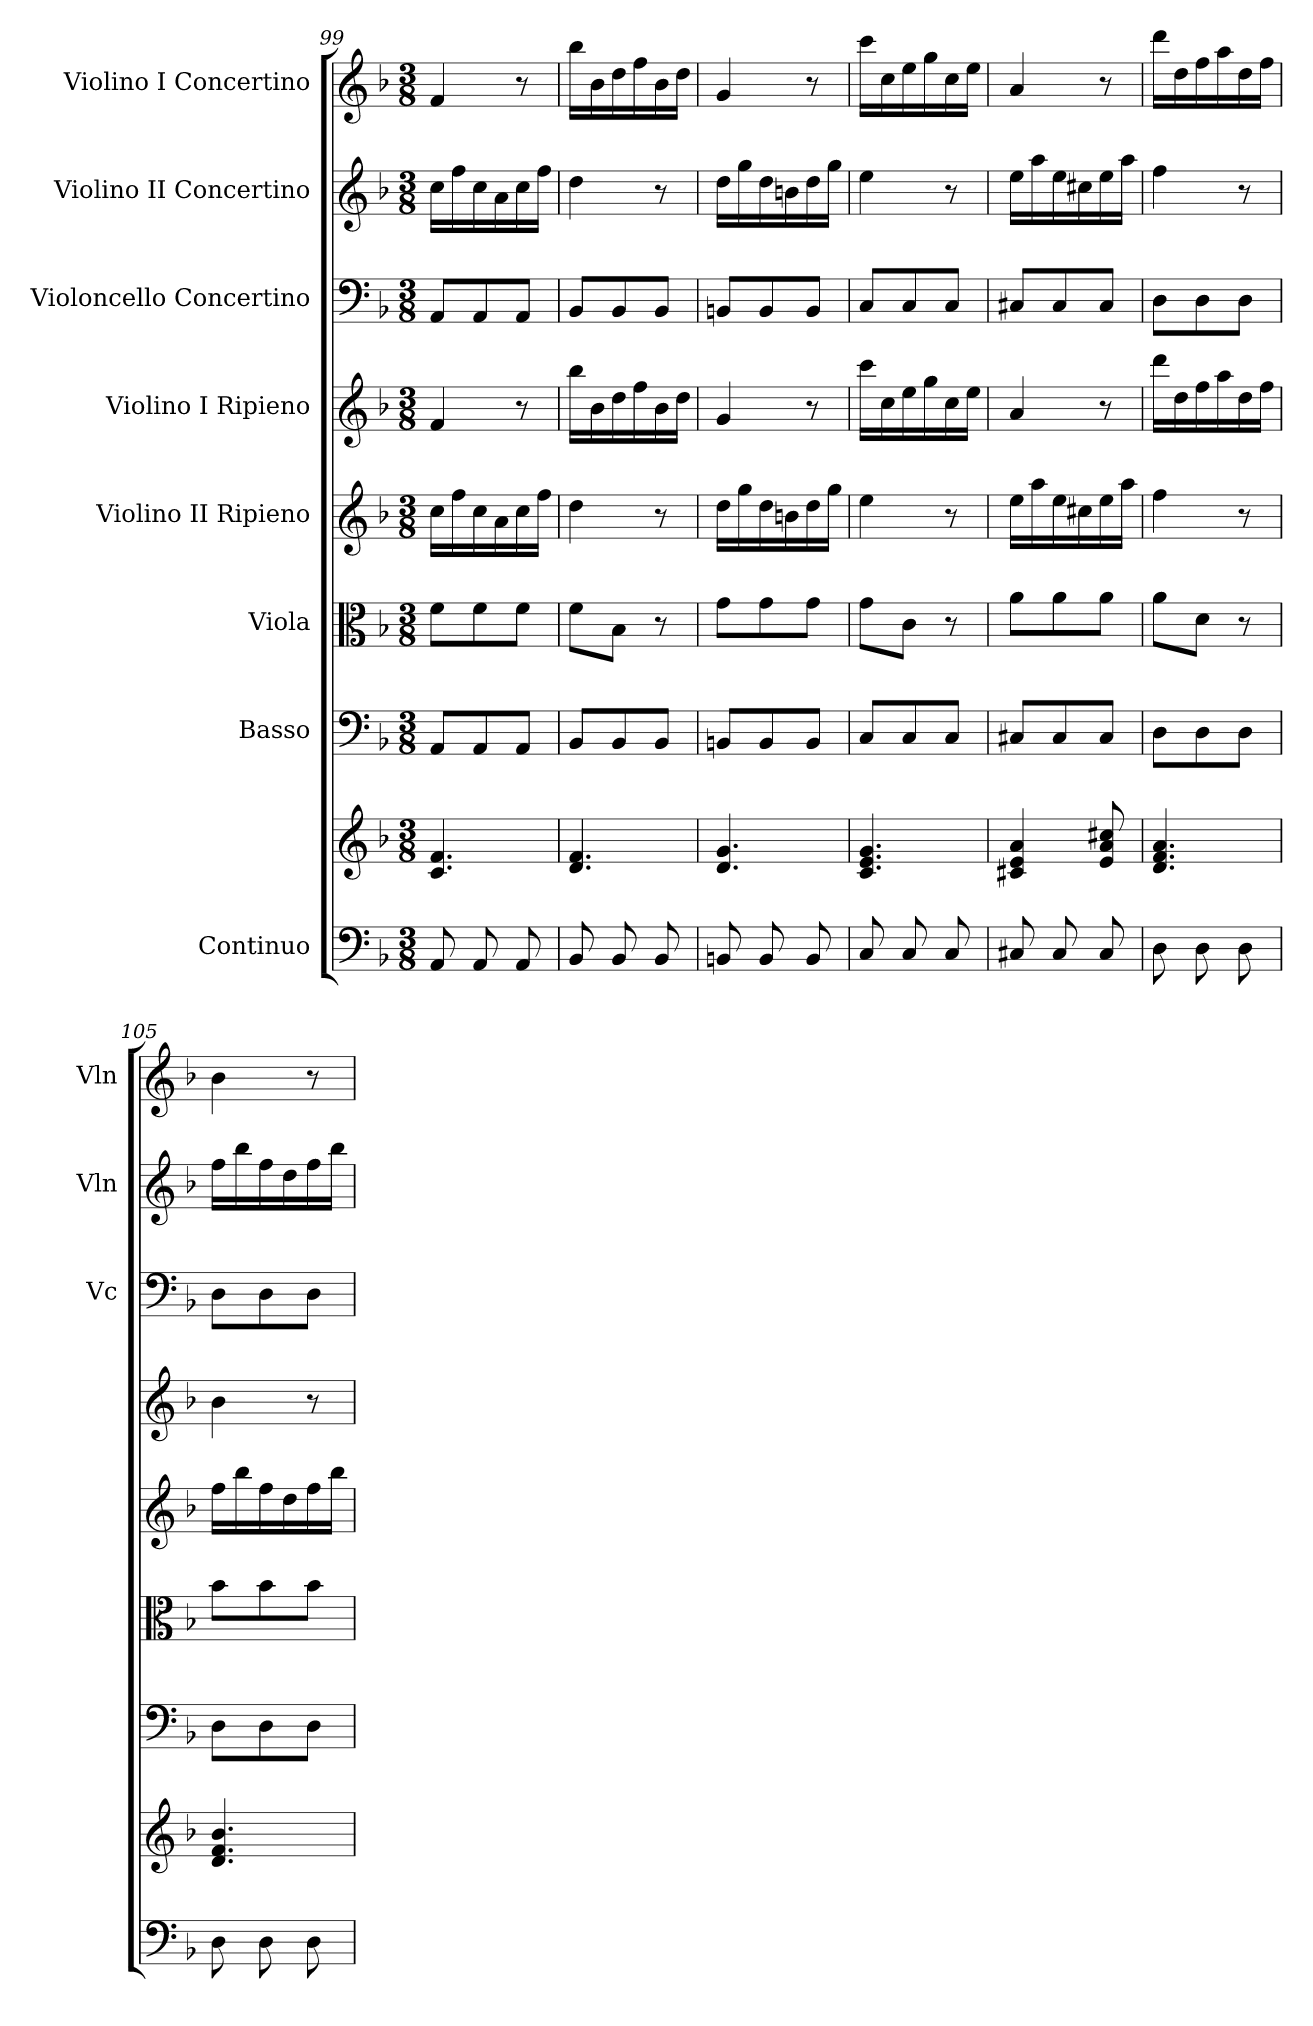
**kern	**kern	**kern	**kern	**kern	**kern	**kern	**kern	**kern
*part8	*part8	*part7	*part6	*part5	*part4	*part3	*part2	*part1
*staff9	*staff8	*staff7	*staff6	*staff5	*staff4	*staff3	*staff2	*staff1
*I"Continuo	*	*I"Basso	*I"Viola	*I"Violino II Ripieno	*I"Violino I Ripieno	*I"Violoncello Concertino	*I"Violino II Concertino	*I"Violino I Concertino
*	*	*	*	*	*	*I'Vc	*I'Vln	*I'Vln
*clefF4	*clefG2	*clefF4	*clefC3	*clefG2	*clefG2	*clefF4	*clefG2	*clefG2
*k[b-]	*k[b-]	*k[b-]	*k[b-]	*k[b-]	*k[b-]	*k[b-]	*k[b-]	*k[b-]
*M3/8	*M3/8	*M3/8	*M3/8	*M3/8	*M3/8	*M3/8	*M3/8	*M3/8
=99	=99	=99	=99	=99	=99	=99	=99	=99
8AA/	4.c/ 4.f/	8AA/L	8f\L	16cc\LL	4f/	8AA/L	16cc\LL	4f/
.	.	.	.	16ff\	.	.	16ff\	.
8AA/	.	8AA/	8f\	16cc\	.	8AA/	16cc\	.
.	.	.	.	16a\	.	.	16a\	.
8AA/	.	8AA/J	8f\J	16cc\	8r	8AA/J	16cc\	8r
.	.	.	.	16ff\JJ	.	.	16ff\JJ	.
=100	=100	=100	=100	=100	=100	=100	=100	=100
8BB-/	4.d/ 4.f/	8BB-/L	8f\L	4dd\	16bb-\LL	8BB-/L	4dd\	16bb-\LL
.	.	.	.	.	16b-\	.	.	16b-\
8BB-/	.	8BB-/	8B-\J	.	16dd\	8BB-/	.	16dd\
.	.	.	.	.	16ff\	.	.	16ff\
8BB-/	.	8BB-/J	8r	8r	16b-\	8BB-/J	8r	16b-\
.	.	.	.	.	16dd\JJ	.	.	16dd\JJ
=101	=101	=101	=101	=101	=101	=101	=101	=101
8BBn/	4.d/ 4.g/	8BBn/L	8g\L	16dd\LL	4g/	8BBn/L	16dd\LL	4g/
.	.	.	.	16gg\	.	.	16gg\	.
8BB/	.	8BB/	8g\	16dd\	.	8BB/	16dd\	.
.	.	.	.	16bn\	.	.	16bn\	.
8BB/	.	8BB/J	8g\J	16dd\	8r	8BB/J	16dd\	8r
.	.	.	.	16gg\JJ	.	.	16gg\JJ	.
=102	=102	=102	=102	=102	=102	=102	=102	=102
8C/	4.c/ 4.e/ 4.g/	8C/L	8g\L	4ee\	16ccc\LL	8C/L	4ee\	16ccc\LL
.	.	.	.	.	16cc\	.	.	16cc\
8C/	.	8C/	8c\J	.	16ee\	8C/	.	16ee\
.	.	.	.	.	16gg\	.	.	16gg\
8C/	.	8C/J	8r	8r	16cc\	8C/J	8r	16cc\
.	.	.	.	.	16ee\JJ	.	.	16ee\JJ
=103	=103	=103	=103	=103	=103	=103	=103	=103
8C#X/	4c#X/ 4e/ 4a/	8C#X/L	8a\L	16ee\LL	4a/	8C#X/L	16ee\LL	4a/
.	.	.	.	16aa\	.	.	16aa\	.
8C#/	.	8C#/	8a\	16ee\	.	8C#/	16ee\	.
.	.	.	.	16cc#X\	.	.	16cc#X\	.
8C#/	8e/ 8a/ 8cc#X/	8C#/J	8a\J	16ee\	8r	8C#/J	16ee\	8r
.	.	.	.	16aa\JJ	.	.	16aa\JJ	.
!!LO:PB:g=z
=104	=104	=104	=104	=104	=104	=104	=104	=104
8D\	4.d/ 4.f/ 4.a/	8D\L	8a\L	4ff\	16ddd\LL	8D\L	4ff\	16ddd\LL
.	.	.	.	.	16dd\	.	.	16dd\
8D\	.	8D\	8d\J	.	16ff\	8D\	.	16ff\
.	.	.	.	.	16aa\	.	.	16aa\
8D\	.	8D\J	8r	8r	16dd\	8D\J	8r	16dd\
.	.	.	.	.	16ff\JJ	.	.	16ff\JJ
=105	=105	=105	=105	=105	=105	=105	=105	=105
8D\	4.d/ 4.f/ 4.b-/	8D\L	8b-\L	16ff\LL	4b-\	8D\L	16ff\LL	4b-\
.	.	.	.	16bb-\	.	.	16bb-\	.
8D\	.	8D\	8b-\	16ff\	.	8D\	16ff\	.
.	.	.	.	16dd\	.	.	16dd\	.
8D\	.	8D\J	8b-\J	16ff\	8r	8D\J	16ff\	8r
.	.	.	.	16bb-\JJ	.	.	16bb-\JJ	.
=	=	=	=	=	=	=	=	=
*-	*-	*-	*-	*-	*-	*-	*-	*-
